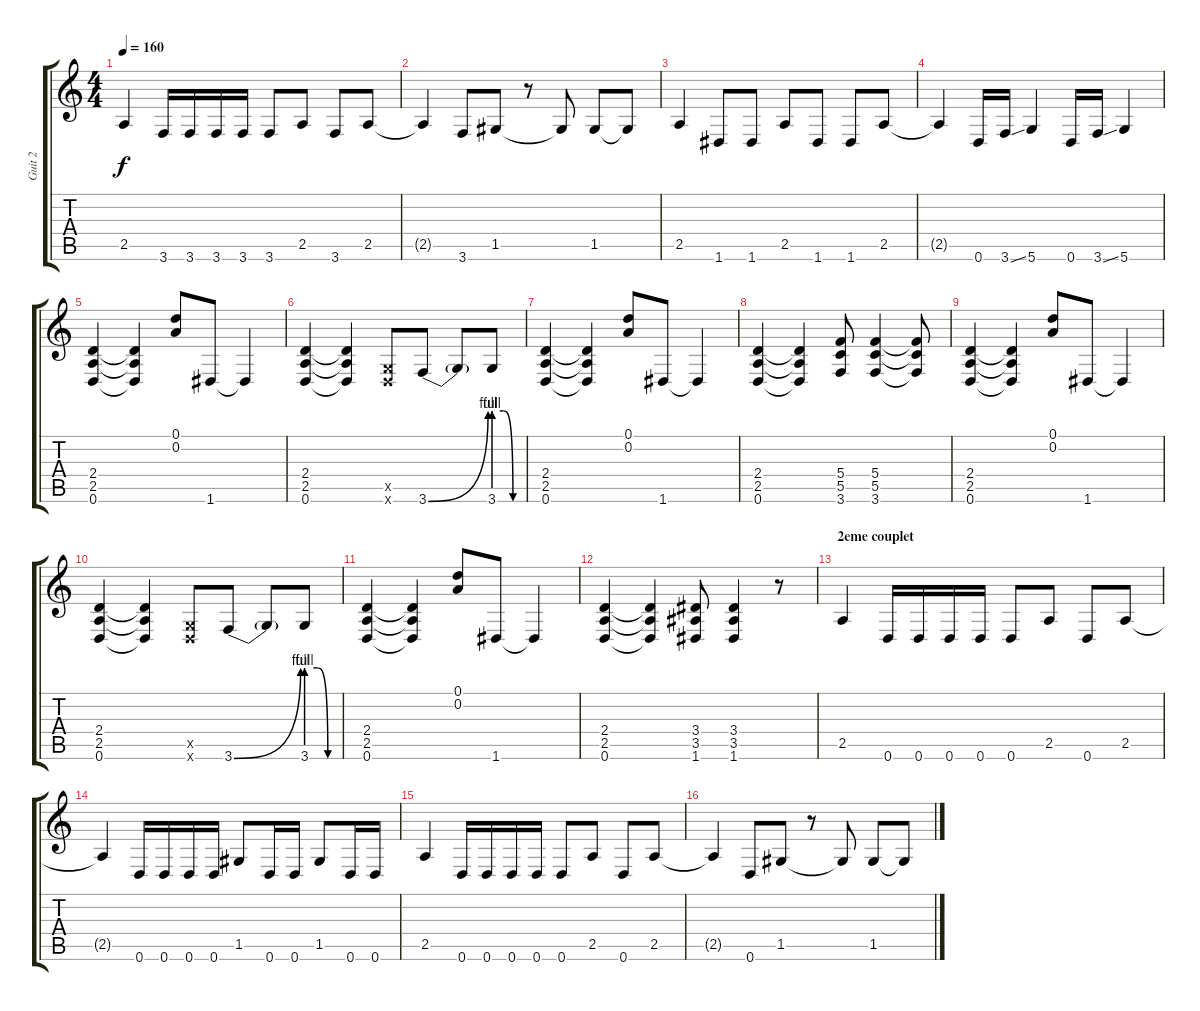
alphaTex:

\track ("Guit 2" "Guit 2") {instrument distortionguitar}
\staff {score tabs}
\tuning (D4 A3 F3 C3 G2 D2) {hide}
\ts (4 4)
\tempo 160
\clef g2
\ks c
2.5.4{dy f} 3.6.16 3.6.16 3.6.16 3.6.16 3.6.8 2.5.8 3.6.8 2.5.8 |
2.5{t}.4 3.6.8 1.5.8 r.8 1.5{t}.8 1.5.8 1.5{t}.8 |
2.5.4 1.6.8 1.6.8 2.5.8 1.6.8 1.6.8 2.5.8 |
2.5{t}.4 0.6.16 3.6{ss}.16 5.6.4 0.6.16 3.6{ss}.16 5.6.4 |
(2.4 2.5 0.6).4 (2.4{t} 2.5{t} 0.6{t}).4 (0.1 0.2).8 1.6.8 1.6{t}.4 |
(2.4 2.5 0.6).4 (2.4{t} 2.5{t} 0.6{t}).4 (0.5{x} 0.6{x}).8 3.6{be (bend 0 0 60 4)}.8 3.6{t}.8 3.6{be (custom 0 4 20 4 40 0 60 0)}.8 |
(2.4 2.5 0.6).4 (2.4{t} 2.5{t} 0.6{t}).4 (0.1 0.2).8 1.6.8 1.6{t}.4 |
(2.4 2.5 0.6).4 (2.4{t} 2.5{t} 0.6{t}).4 (5.4 5.5 3.6).8 (5.4 5.5 3.6).4 (5.4{t} 5.5{t} 3.6{t}).8 |
(2.4 2.5 0.6).4 (2.4{t} 2.5{t} 0.6{t}).4 (0.1 0.2).8 1.6.8 1.6{t}.4 |
(2.4 2.5 0.6).4 (2.4{t} 2.5{t} 0.6{t}).4 (0.5{x} 0.6{x}).8 3.6{be (bend 0 0 60 4)}.8 3.6{t}.8 3.6{be (custom 0 4 20 4 40 0 60 0)}.8 |
(2.4 2.5 0.6).4 (2.4{t} 2.5{t} 0.6{t}).4 (0.1 0.2).8 1.6.8 1.6{t}.4 |
(2.4 2.5 0.6).4 (2.4{t} 2.5{t} 0.6{t}).4 (3.4 3.5 1.6).8 (3.4 3.5 1.6).4 r.8 |
\section ("" "2eme couplet")
2.5.4 0.6.16 0.6.16 0.6.16 0.6.16 0.6.8 2.5.8 0.6.8 2.5.8 |
2.5{t}.4 0.6.16 0.6.16 0.6.16 0.6.16 1.5.8 0.6.16 0.6.16 1.5.8 0.6.16 0.6.16 |
2.5.4 0.6.16 0.6.16 0.6.16 0.6.16 0.6.8 2.5.8 0.6.8 2.5.8 |
2.5{t}.4 0.6.8 1.5.8 r.8 1.5{t}.8 1.5.8 1.5{t}.8
